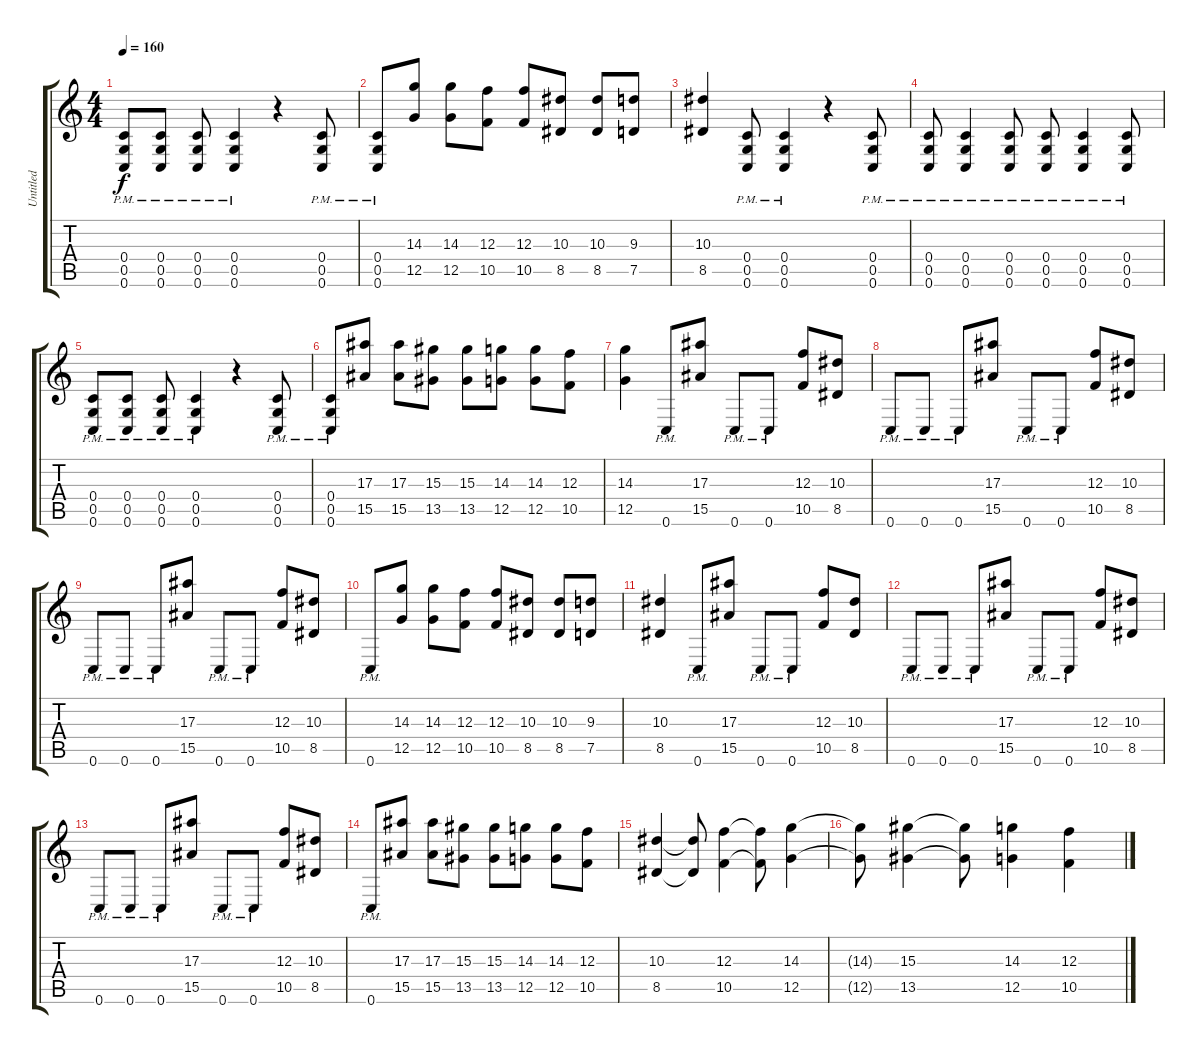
\track ("Untitled" "Untitled") {instrument distortionguitar}
\staff {score tabs}
\tuning (D4 A3 F3 C3 G2 C2) {hide}
\ts (4 4)
\tempo 160
\clef g2
\ks c
(0.4{pm} 0.5{pm} 0.6{pm}).8{dy f} (0.4{pm} 0.5{pm} 0.6{pm}).8 (0.4{pm} 0.5{pm} 0.6{pm}).8 (0.4{pm} 0.5{pm} 0.6{pm}).4 r.4 (0.4{pm} 0.5{pm} 0.6{pm}).8 |
(0.4{pm} 0.5{pm} 0.6{pm}).8 (14.3 12.5).8 (14.3 12.5).8 (12.3 10.5).8 (12.3 10.5).8 (10.3 8.5).8 (10.3 8.5).8 (9.3 7.5).8 |
(10.3 8.5).4 (0.4{pm} 0.5{pm} 0.6{pm}).8 (0.4{pm} 0.5{pm} 0.6{pm}).4 r.4 (0.4{pm} 0.5{pm} 0.6{pm}).8 |
(0.4{pm} 0.5{pm} 0.6{pm}).8 (0.4{pm} 0.5{pm} 0.6{pm}).4 (0.4{pm} 0.5{pm} 0.6{pm}).8 (0.4{pm} 0.5{pm} 0.6{pm}).8 (0.4{pm} 0.5{pm} 0.6{pm}).4 (0.4{pm} 0.5{pm} 0.6{pm}).8 |
(0.4{pm} 0.5{pm} 0.6{pm}).8 (0.4{pm} 0.5{pm} 0.6{pm}).8 (0.4{pm} 0.5{pm} 0.6{pm}).8 (0.4{pm} 0.5{pm} 0.6{pm}).4 r.4 (0.4{pm} 0.5{pm} 0.6{pm}).8 |
(0.4{pm} 0.5{pm} 0.6{pm}).8 (17.3 15.5).8 (17.3 15.5).8 (15.3 13.5).8 (15.3 13.5).8 (14.3 12.5).8 (14.3 12.5).8 (12.3 10.5).8 |
(14.3 12.5).4 0.6{pm}.8 (17.3 15.5).8 0.6{pm}.8 0.6{pm}.8 (12.3 10.5).8 (10.3 8.5).8 |
0.6{pm}.8 0.6{pm}.8 0.6{pm}.8 (17.3 15.5).8 0.6{pm}.8 0.6{pm}.8 (12.3 10.5).8 (10.3 8.5).8 |
0.6{pm}.8 0.6{pm}.8 0.6{pm}.8 (17.3 15.5).8 0.6{pm}.8 0.6{pm}.8 (12.3 10.5).8 (10.3 8.5).8 |
0.6{pm}.8 (14.3 12.5).8 (14.3 12.5).8 (12.3 10.5).8 (12.3 10.5).8 (10.3 8.5).8 (10.3 8.5).8 (9.3 7.5).8 |
(10.3 8.5).4 0.6{pm}.8 (17.3 15.5).8 0.6{pm}.8 0.6{pm}.8 (12.3 10.5).8 (10.3 8.5).8 |
0.6{pm}.8 0.6{pm}.8 0.6{pm}.8 (17.3 15.5).8 0.6{pm}.8 0.6{pm}.8 (12.3 10.5).8 (10.3 8.5).8 |
0.6{pm}.8 0.6{pm}.8 0.6{pm}.8 (17.3 15.5).8 0.6{pm}.8 0.6{pm}.8 (12.3 10.5).8 (10.3 8.5).8 |
0.6{pm}.8 (17.3 15.5).8 (17.3 15.5).8 (15.3 13.5).8 (15.3 13.5).8 (14.3 12.5).8 (14.3 12.5).8 (12.3 10.5).8 |
(10.3 8.5).4 (10.3{t} 8.5{t}).8 (12.3 10.5).4 (12.3{t} 10.5{t}).8 (14.3 12.5).4 |
(14.3{t} 12.5{t}).8 (15.3 13.5).4 (15.3{t} 13.5{t}).8 (14.3 12.5).4 (12.3 10.5).4
